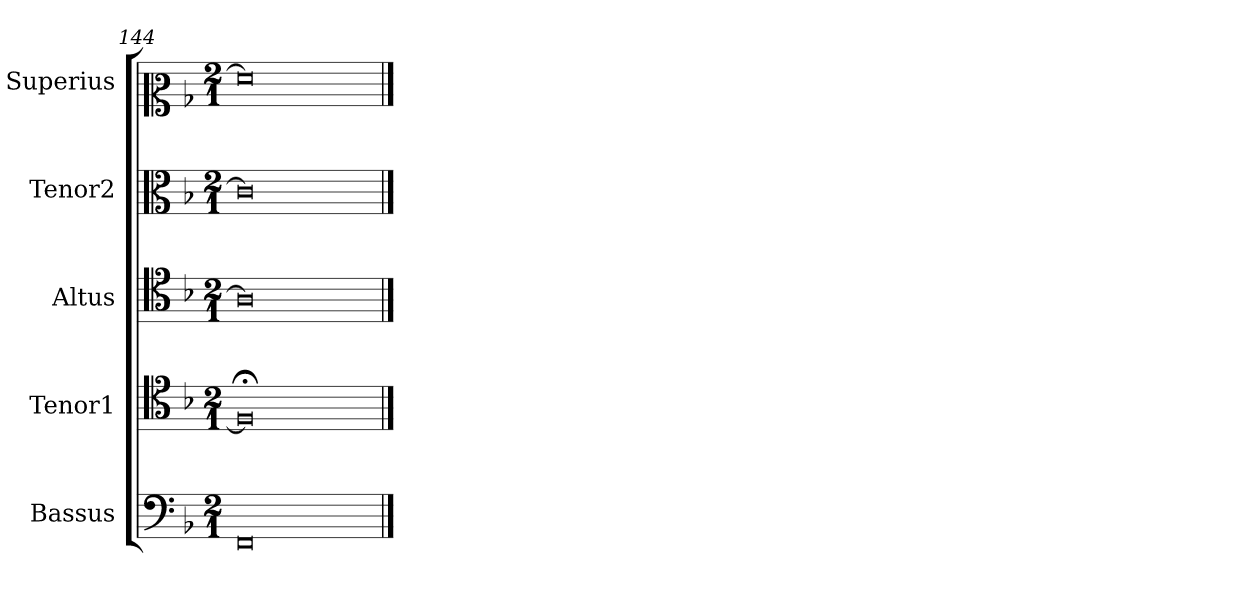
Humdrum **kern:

**kern	**kern	**kern	**kern	**kern
*part5	*part4	*part3	*part2	*part1
*staff5	*staff4	*staff3	*staff2	*staff1
*I"Bassus	*I"Tenor1	*I"Altus	*I"Tenor2	*I"Superius
*I'B.	*I'T. 1	*I'A.	*I'T. 2	*I'S.
*clefF4	*clefC4	*clefC4	*clefC3	*clefC2
*	*	*ITrd1c2	*	*
*k[b-]	*k[b-]	*k[b-e-a-]	*k[b-]	*k[b-]
*F:	*F:	*E-:	*F:	*F:
*M2/1	*M2/1	*M2/1	*M2/1	*M2/1
=144	=144	=144	=144	=144
0FF	0F;<]	0G]	0c]	0f]
==	==	==	==	==
*-	*-	*-	*-	*-
